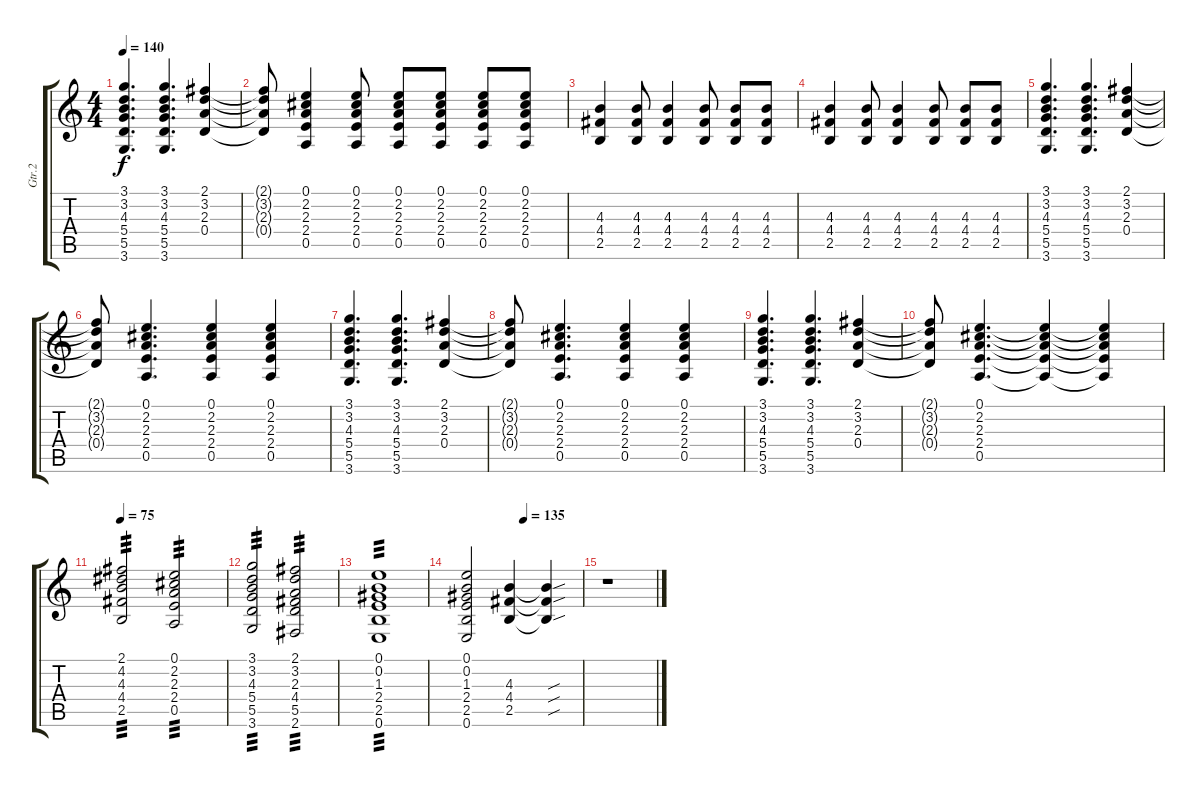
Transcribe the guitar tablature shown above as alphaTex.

\track ("Gtr.2" "Gtr.2") {instrument overdrivenguitar}
\staff {score tabs}
\tuning (E4 B3 G3 D3 A2 E2) {hide}
\ts (4 4)
\tempo 140
\clef g2
\ks c
(3.1 3.2 4.3 5.4 5.5 3.6).4{d dy f} (3.1 3.2 4.3 5.4 5.5 3.6).4{d} (2.1 3.2 2.3 0.4).4 |
(2.1{t} 3.2{t} 2.3{t} 0.4{t}).8 (0.1 2.2 2.3 2.4 0.5).4 (0.1 2.2 2.3 2.4 0.5).8 (0.1 2.2 2.3 2.4 0.5).8 (0.1 2.2 2.3 2.4 0.5).8 (0.1 2.2 2.3 2.4 0.5).8 (0.1 2.2 2.3 2.4 0.5).8 |
(4.3 4.4 2.5).4 (4.3 4.4 2.5).8 (4.3 4.4 2.5).4 (4.3 4.4 2.5).8 (4.3 4.4 2.5).8 (4.3 4.4 2.5).8 |
(4.3 4.4 2.5).4 (4.3 4.4 2.5).8 (4.3 4.4 2.5).4 (4.3 4.4 2.5).8 (4.3 4.4 2.5).8 (4.3 4.4 2.5).8 |
(3.1 3.2 4.3 5.4 5.5 3.6).4{d} (3.1 3.2 4.3 5.4 5.5 3.6).4{d} (2.1 3.2 2.3 0.4).4 |
(2.1{t} 3.2{t} 2.3{t} 0.4{t}).8 (0.1 2.2 2.3 2.4 0.5).4{d} (0.1 2.2 2.3 2.4 0.5).4 (0.1 2.2 2.3 2.4 0.5).4 |
(3.1 3.2 4.3 5.4 5.5 3.6).4{d} (3.1 3.2 4.3 5.4 5.5 3.6).4{d} (2.1 3.2 2.3 0.4).4 |
(2.1{t} 3.2{t} 2.3{t} 0.4{t}).8 (0.1 2.2 2.3 2.4 0.5).4{d} (0.1 2.2 2.3 2.4 0.5).4 (0.1 2.2 2.3 2.4 0.5).4 |
(3.1 3.2 4.3 5.4 5.5 3.6).4{d} (3.1 3.2 4.3 5.4 5.5 3.6).4{d} (2.1 3.2 2.3 0.4).4 |
(2.1{t} 3.2{t} 2.3{t} 0.4{t}).8 (0.1 2.2 2.3 2.4 0.5).4{d} (0.1{t} 2.2{t} 2.3{t} 2.4{t} 0.5{t}).4 (0.1{t} 2.2{t} 2.3{t} 2.4{t} 0.5{t}).4 |
\tempo 75
(2.1 4.2 4.3 4.4 2.5).2{tp 3} (0.1 2.2 2.3 2.4 0.5).2{tp 3} |
(3.1 3.2 4.3 5.4 5.5 3.6).2{tp 3} (2.1 3.2 2.3 4.4 5.5 2.6).2{tp 3} |
(0.1 0.2 1.3 2.4 2.5 0.6).1{tp 3} |
\tempo (135 0.5)
(0.1 0.2 1.3 2.4 2.5 0.6).2 (4.3 4.4 2.5).4 (4.3{sou t} 4.4{sou t} 2.5{sou t}).4 |
r.1
